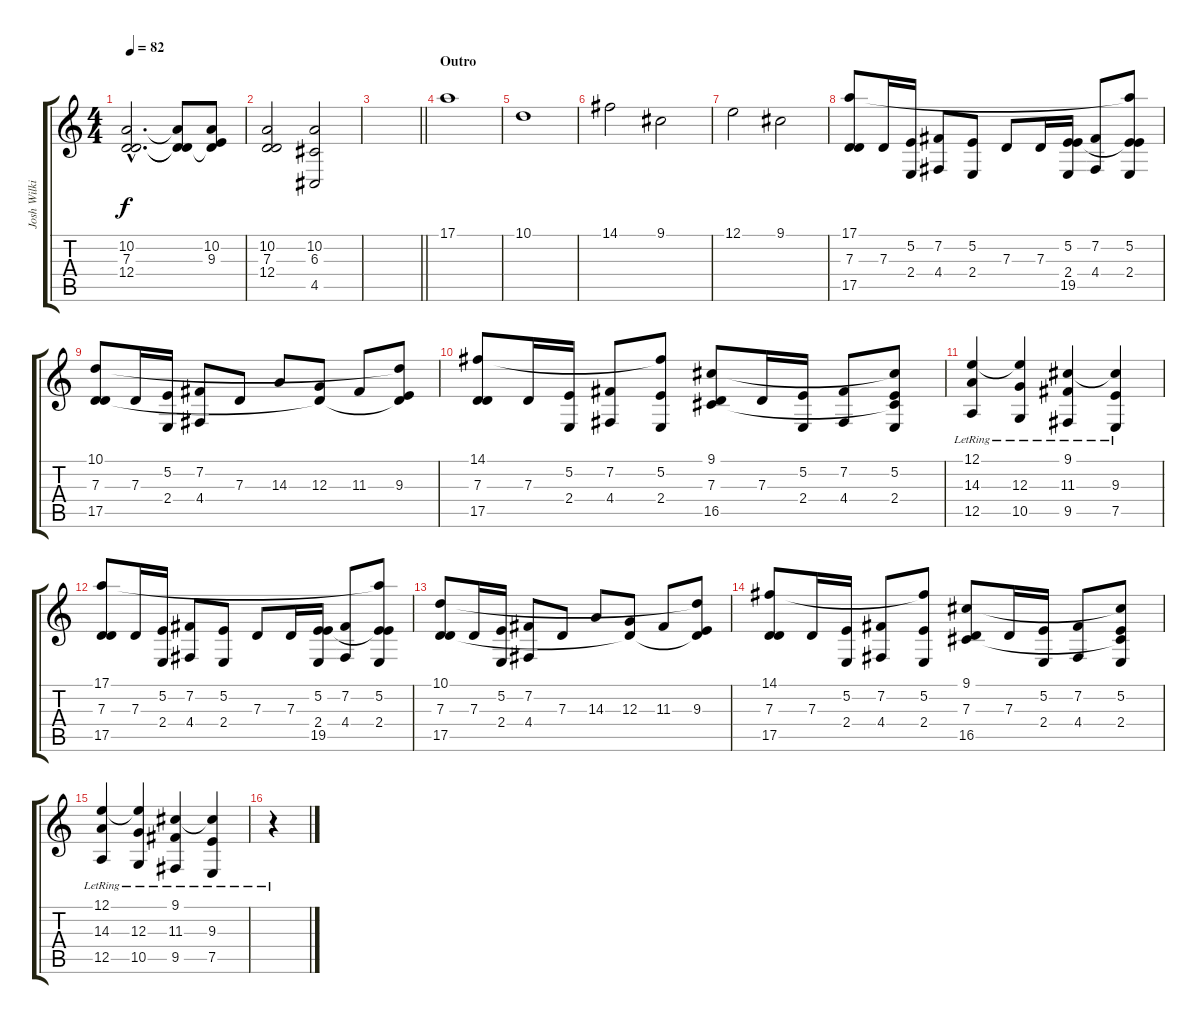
\track ("Josh Wilkinson" "Josh Wilki") {instrument electricgrandpiano}
\staff {score tabs}
\tuning (E4 B3 G3 D3 A2 E2) {hide}
\ts (4 4)
\tempo 82
\clef g2
\ks c
(10.2{hac} 7.3{hac} 12.4{hac}).2{d dy f} (10.2{t} 7.3{t} 12.4{t}).8 (10.2 9.3 12.4{t}).8 |
(10.2 7.3 12.4).2 (10.2 6.3 4.5).2 |
\barLineRight lightlight
|
\section ("" "Outro")
17.1.1 |
10.1.1 |
14.1.2 9.1.2 |
12.1.2 9.1.2 |
(17.1 7.3 17.5).8{instrument viola} 7.3.16 (5.2 2.4).16 (7.2 4.4).8 (5.2 2.4).8 7.3.8 7.3.16 (5.2 2.4 19.5).16 (7.2 4.4).8 (17.1{t} 5.2 2.4 19.5{t}).8 |
(10.1 7.3 17.5).8 7.3.16 (5.2 2.4).16 (7.2 4.4).8 7.3.8 14.3.8 (12.3 17.5{t}).8 11.3.8 (10.1{t} 9.3 17.5{t}).8 |
(14.1 7.3 17.5).8 7.3.16 (5.2 2.4).16 (7.2 4.4).8 (14.1{t} 5.2 2.4).8 (9.1 7.3 16.5).8 7.3.16 (5.2 2.4).16 (7.2 4.4).8 (9.1{t} 5.2 2.4 16.5{t}).8 |
(12.1 14.3{lr} 12.5{lr}).4 (12.1{t} 12.3{lr} 10.5{lr}).4 (9.1 11.3{lr} 9.5{lr}).4 (9.1{t} 9.3{lr} 7.5{lr}).4 |
(17.1 7.3 17.5).8{instrument viola} 7.3.16 (5.2 2.4).16 (7.2 4.4).8 (5.2 2.4).8 7.3.8 7.3.16 (5.2 2.4 19.5).16 (7.2 4.4).8 (17.1{t} 5.2 2.4 19.5{t}).8 |
(10.1 7.3 17.5).8 7.3.16 (5.2 2.4).16 (7.2 4.4).8 7.3.8 14.3.8 (12.3 17.5{t}).8 11.3.8 (10.1{t} 9.3 17.5{t}).8 |
(14.1 7.3 17.5).8 7.3.16 (5.2 2.4).16 (7.2 4.4).8 (14.1{t} 5.2 2.4).8 (9.1 7.3 16.5).8 7.3.16 (5.2 2.4).16 (7.2 4.4).8 (9.1{t} 5.2 2.4 16.5{t}).8 |
(12.1 14.3{lr} 12.5{lr}).4 (12.1{t} 12.3{lr} 10.5{lr}).4 (9.1 11.3{lr} 9.5{lr}).4 (9.1{t} 9.3{lr} 7.5{lr}).4 |
r.4
